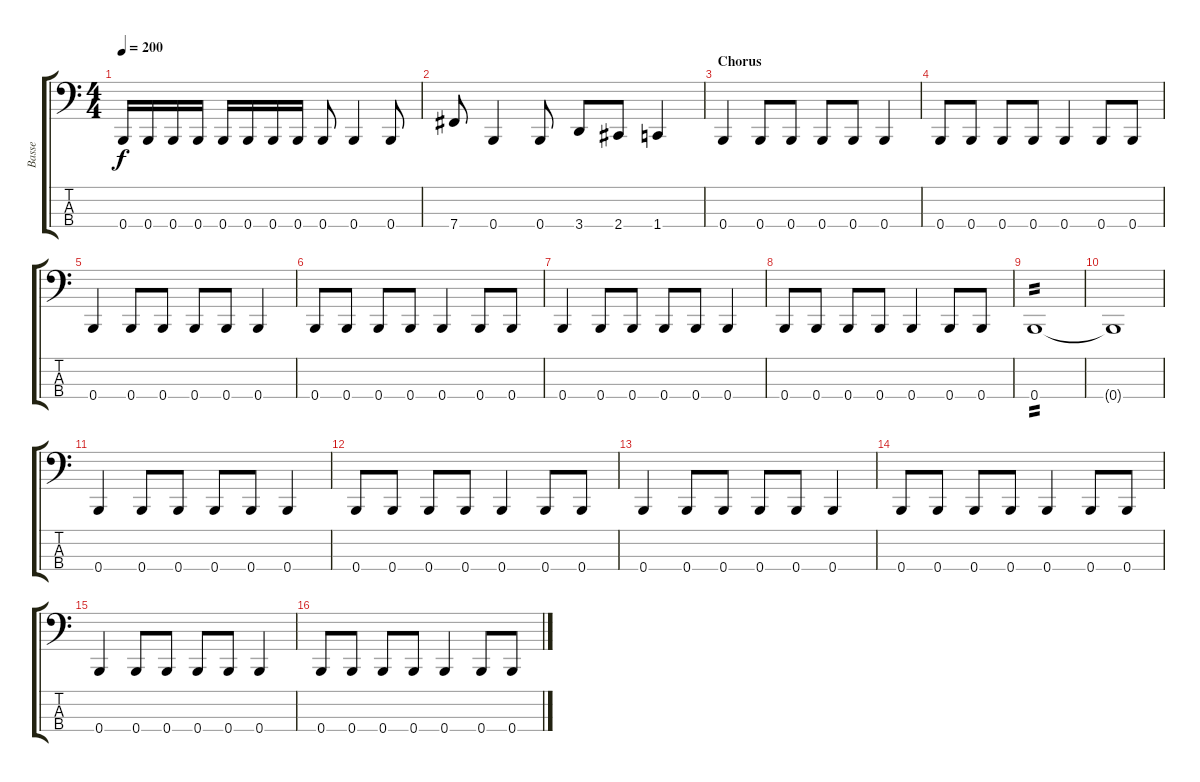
\track ("Basse" "Basse") {instrument electricbasspick}
\staff {score tabs}
\tuning (E2 B1 Gb1 B0) {hide}
\ts (4 4)
\tempo 200
\clef f4
\ks c
0.4.16{dy f} 0.4.16 0.4.16 0.4.16 0.4.16 0.4.16 0.4.16 0.4.16 0.4.8 0.4.4 0.4.8 |
7.4.8 0.4.4 0.4.8 3.4.8 2.4.8 1.4.4 |
\section ("" "Chorus")
0.4.4 0.4.8 0.4.8 0.4.8 0.4.8 0.4.4 |
0.4.8 0.4.8 0.4.8 0.4.8 0.4.4 0.4.8 0.4.8 |
0.4.4 0.4.8 0.4.8 0.4.8 0.4.8 0.4.4 |
0.4.8 0.4.8 0.4.8 0.4.8 0.4.4 0.4.8 0.4.8 |
0.4.4 0.4.8 0.4.8 0.4.8 0.4.8 0.4.4 |
0.4.8 0.4.8 0.4.8 0.4.8 0.4.4 0.4.8 0.4.8 |
0.4.1{tp 2} |
0.4{t}.1 |
0.4.4 0.4.8 0.4.8 0.4.8 0.4.8 0.4.4 |
0.4.8 0.4.8 0.4.8 0.4.8 0.4.4 0.4.8 0.4.8 |
0.4.4 0.4.8 0.4.8 0.4.8 0.4.8 0.4.4 |
0.4.8 0.4.8 0.4.8 0.4.8 0.4.4 0.4.8 0.4.8 |
0.4.4 0.4.8 0.4.8 0.4.8 0.4.8 0.4.4 |
0.4.8 0.4.8 0.4.8 0.4.8 0.4.4 0.4.8 0.4.8
